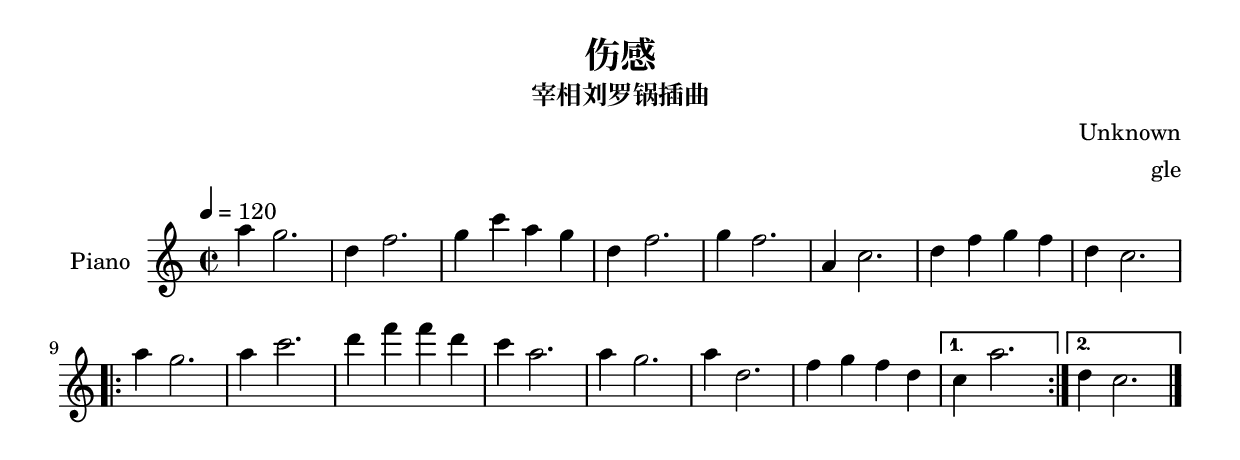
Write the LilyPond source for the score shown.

% 宰相刘罗锅插曲
% 第二集：刘墉摘下斗笠，露出驼背，霞儿格格很伤心。

\version "2.20.0"
\header {
  title = "伤感"
  subtitle = "宰相刘罗锅插曲"
  composer = "Unknown"
  arranger = "gle"
}

\score {
\new Staff \with {
  instrumentName = Piano
} {
  \tempo 4 = 120
  \clef "treble"
  \key a \minor
  \time 2/2
  a''4 g''2. | d''4 f''2. |
  g''4 c'''4 a''4 g''4 | d''4 f''2. |
  g''4 f''2. | a'4 c''2. |
  d''4 f''4 g''4 f''4 | d''4 c''2. |
  \repeat volta 2 { a''4 g''2. | a''4 c'''2. |
  d'''4 f'''4 f'''4 d'''4 | c'''4 a''2. |
  a''4 g''2. | a''4 d''2. |
  f''4 g''4 f''4 d''4 |
  } \alternative {
	  { c''4 a''2. | }
	  { d''4 c''2.}
  } \bar "|."
}
\layout { }
\midi { }
}
